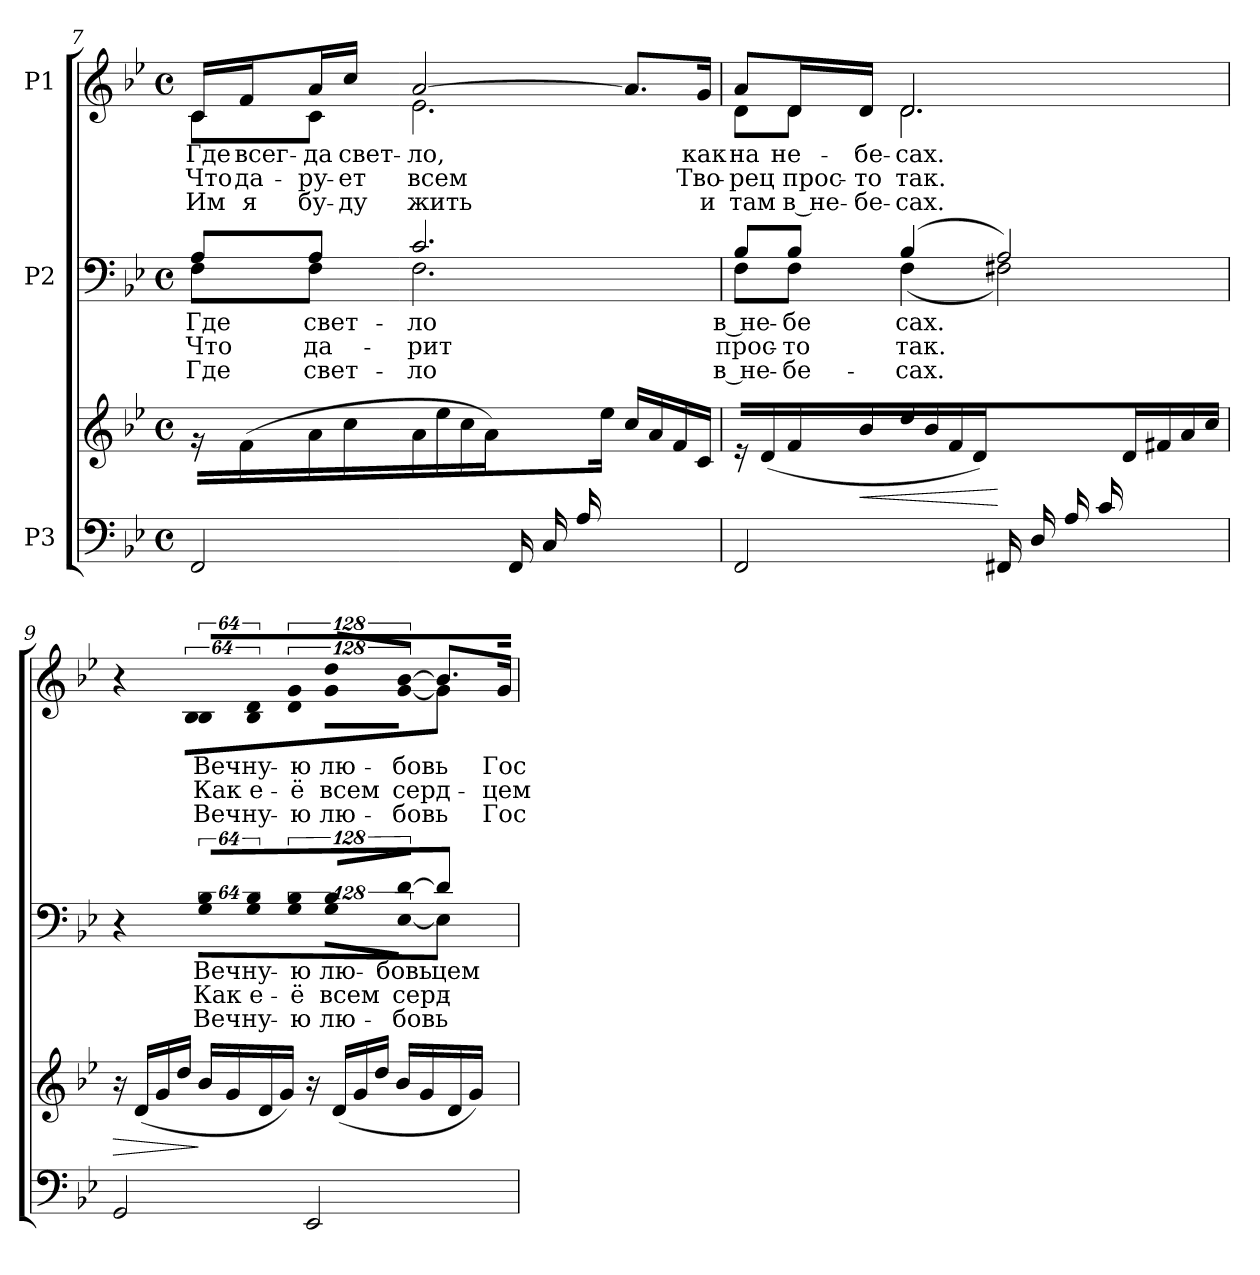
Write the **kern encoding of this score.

**kern	**kern	**dynam	**kern	**text	**text	**text	**kern	**text	**text	**text
*part3	*part3	*part3	*part2	*part2	*part2	*part2	*part1	*part1	*part1	*part1
*staff4	*staff3	*staff3/4	*staff2	*staff2	*staff2	*staff2	*staff1	*staff1	*staff1	*staff1
*I"P3	*	*	*I"P2	*	*	*	*I"P1	*	*	*
!!LO:PB:g=z
*clefF4	*clefG2	*	*clefF4	*	*	*	*clefG2	*	*	*
*k[b-e-]	*k[b-e-]	*	*k[b-e-]	*	*	*	*k[b-e-]	*	*	*
*g:	*g:	*	*g:	*	*	*	*g:	*	*	*
*M4/4	*M4/4	*	*M4/4	*	*	*	*M4/4	*	*	*
*met(c)	*met(c)	*	*met(c)	*	*	*	*met(c)	*	*	*
=7	=7	=7	=7	=7	=7	=7	=7	=7	=7	=7
*^	*	*	*^	*	*	*	*	*	*	*
!	!	!	!	!	!	!LO:LY:b:color=#000000	!LO:LY:b:color=#000000	!LO:LY:b:color=#000000	!	!	!	!
!	!	!	!	!	!	!	!	!	!	!LO:LY:b:color=#000000	!LO:LY:b:color=#000000	!LO:LY:b:color=#000000
*	*	*	*	*	*	*	*	*	*^	*	*	*
2ryy	2FFi/	16r	.	8Ai/L	8Fi\L	Где	Что	Где	16ci/LL	8ci\L	Где	Что	Им
!	!	!	!	!	!	!	!	!	!	!	!LO:LY:b:color=#000000	!LO:LY:b:color=#000000	!LO:LY:b:color=#000000
.	.	(16fi/LL	.	.	.	.	.	.	16fi/J	.	всег-	да-	я
!	!	!	!	!	!	!LO:LY:b:color=#000000	!LO:LY:b:color=#000000	!LO:LY:b:color=#000000	!	!	!	!	!
!	!	!	!	!	!	!	!	!	!	!	!LO:LY:b:color=#000000	!LO:LY:b:color=#000000	!LO:LY:b:color=#000000
.	.	16ai/	.	8Ai/J	8Fi\J	свет-	да-	свет-	16ai/L	8ci\J	-да	-ру-	бу-
!	!	!	!	!	!	!	!	!	!	!	!LO:LY:b:color=#000000	!LO:LY:b:color=#000000	!LO:LY:b:color=#000000
.	.	16cci/JJ	.	.	.	.	.	.	16cci/JJ	.	свет-	-ет	-ду
!	!	!	!	!	!	!LO:LY:b:color=#000000	!LO:LY:b:color=#000000	!LO:LY:b:color=#000000	!	!	!	!	!
!	!	!	!	!	!	!	!	!	!	!	!LO:LY:b:color=#000000	!LO:LY:b:color=#000000	!LO:LY:b:color=#000000
.	.	16ai\LL	.	2.ci/	2.Fi\	-ло	-рит	-ло	[>2ai/	2.e-i\	-ло,	всем	жить
.	.	16ee-i\	.	.	.	.	.	.	.	.	.	.	.
.	.	16cci\	.	.	.	.	.	.	.	.	.	.	.
.	.	16ai\JJ)	.	.	.	.	.	.	.	.	.	.	.
(16FFi/LL	4ryy	8.ryy	.	.	.	.	.	.	.	.	.	.	.
16Ci/	.	.	.	.	.	.	.	.	.	.	.	.	.
16Ai/	.	.	.	.	.	.	.	.	.	.	.	.	.
4ryy	.	16ee-i\JJ	.	.	.	.	.	.	.	.	.	.	.
.	16ryy	16cci/LL	.	.	.	.	.	.	8.ai/L]	.	.	.	.
.	8.ryy	16ai/	.	.	.	.	.	.	.	.	.	.	.
.	.	16fi/	.	.	.	.	.	.	.	.	.	.	.
!	!	!	!	!	!	!	!	!	!	!	!LO:LY:b:color=#000000	!LO:LY:b:color=#000000	!LO:LY:b:color=#000000
16ryy	.	16ci/JJ)	.	.	.	.	.	.	16gi/Jk	.	как	Тво-	и
=8	=8	=8	=8	=8	=8	=8	=8	=8	=8	=8	=8	=8	=8
!	!	!	!	!	!	!LO:LY:b:color=#000000	!LO:LY:b:color=#000000	!LO:LY:b:color=#000000	!	!	!	!	!
!	!	!	!	!	!	!	!	!	!	!	!LO:LY:b:color=#000000	!LO:LY:b:color=#000000	!LO:LY:b:color=#000000
2ryy	2FFi/	16r	.	8B-i/L	8Fi\L	в не-	прос-	в не-	8ai/L	8di\L	на	-рец	там
.	.	(16di/LL	.	.	.	.	.	.	.	.	.	.	.
!	!	!	!	!	!	!LO:LY:b:color=#000000	!LO:LY:b:color=#000000	!LO:LY:b:color=#000000	!	!	!	!	!
!	!	!	!	!	!	!	!	!	!	!	!LO:LY:b:color=#000000	!LO:LY:b:color=#000000	!LO:LY:b:color=#000000
.	.	16fi/	.	8B-i/J	8Fi\J	-бе	-то	-бе-	16di/L	8di\J	не-	прос-	в не-
!	!	!	!LO:HP:b	!	!	!	!	!	!	!	!	!	!
!	!	!	!	!	!	!	!	!	!	!	!LO:LY:b:color=#000000	!LO:LY:b:color=#000000	!LO:LY:b:color=#000000
.	.	16b-i/JJ	<	.	.	.	.	.	16di/JJ	.	-бе-	-то	-бе-
!	!	!	!	!	!	!LO:LY:b:color=#000000	!LO:LY:b:color=#000000	!LO:LY:b:color=#000000	!	!	!	!	!
!	!	!	!	!	!	!	!	!	!	!	!LO:LY:b:color=#000000	!LO:LY:b:color=#000000	!LO:LY:b:color=#000000
.	.	16ddi/LL	.	(4B-i/	(4Fi\	сах.	так.	-сах.	2.di/	2.di\	-сах.	так.	-сах.
.	.	16b-i/	.	.	.	.	.	.	.	.	.	.	.
.	.	16fi/	.	.	.	.	.	.	.	.	.	.	.
.	.	16di/JJ)	.	.	.	.	.	.	.	.	.	.	.
(16FF#Xi/LL	4ryy	4ryy	[	2Ai/)	2F#Xi\)	.	.	.	.	.	.	.	.
16Di/	.	.	.	.	.	.	.	.	.	.	.	.	.
16Ai/	.	.	.	.	.	.	.	.	.	.	.	.	.
16ci/	.	.	.	.	.	.	.	.	.	.	.	.	.
4ryy	4ryy	16di\	.	.	.	.	.	.	.	.	.	.	.
.	.	16f#Xi\	.	.	.	.	.	.	.	.	.	.	.
.	.	16ai/	.	.	.	.	.	.	.	.	.	.	.
.	.	16cci\JJ)	.	.	.	.	.	.	.	.	.	.	.
*v	*v	*	*	*	*	*	*	*	*	*	*	*	*
!!LO:LB:g=z	!!
=9	=9	=9	=9	=9	=9	=9	=9	=9	=9	=9	=9	=9
!	!	!LO:HP:b	!	!	!	!	!	!	!	!	!	!
2GGi/	16r	>	4r	4ryy	.	.	.	4r	4ryy	.	.	.
.	(16di/LL	.	.	.	.	.	.	.	.	.	.	.
.	16gi/	.	.	.	.	.	.	.	.	.	.	.
.	16ddi/JJ	.	.	.	.	.	.	.	.	.	.	.
!	!	!	!LO:N:vis=8	!LO:N:vis=8	!	!	!	!	!	!	!	!
!	!	!	!	!	!LO:LY:b:color=#000000	!LO:LY:b:color=#000000	!LO:LY:b:color=#000000	!LO:N:vis=8	!	!	!	!
!	!	!	!	!	!	!	!	!	!LO:N:vis=8	!LO:LY:b:color=#000000	!LO:LY:b:color=#000000	!LO:LY:b:color=#000000
.	16b-i/LL	]	512%51B-i/L	512%51Gi\L	Веч-	Как	Веч-	512%51B-i/L	512%51B-i\L	Веч-	Как	Веч-
.	16gi/	.	.	.	.	.	.	.	.	.	.	.
!	!	!	!LO:N:vis=8	!LO:N:vis=8	!	!	!	!	!	!	!	!
!	!	!	!	!	!LO:LY:b:color=#000000	!LO:LY:b:color=#000000	!LO:LY:b:color=#000000	!LO:N:vis=8	!	!	!	!
!	!	!	!	!	!	!	!	!	!LO:N:vis=8	!LO:LY:b:color=#000000	!LO:LY:b:color=#000000	!LO:LY:b:color=#000000
.	.	.	512%51B-i/	512%51Gi\	-ну-	е-	-ну-	512%51di/	512%51B-i\	-ну-	е-	-ну-
.	16di/	.	.	.	.	.	.	.	.	.	.	.
.	16gi/JJ)	.	.	.	.	.	.	.	.	.	.	.
!	!	!	!LO:N:vis=8	!LO:N:vis=8	!	!	!	!	!	!	!	!
!	!	!	!	!	!LO:LY:b:color=#000000	!LO:LY:b:color=#000000	!LO:LY:b:color=#000000	!LO:N:vis=8	!	!	!	!
!	!	!	!	!	!	!	!	!	!LO:N:vis=8	!LO:LY:b:color=#000000	!LO:LY:b:color=#000000	!LO:LY:b:color=#000000
.	.	.	1024%103B-i/J	1024%103Gi\J	-ю	-ё	-ю	1024%103gi/J	1024%103di\J	-ю	-ё	-ю
2EE-i/	16r	.	.	.	.	.	.	.	.	.	.	.
!	!	!	!LO:N:vis=8	!LO:N:vis=8	!	!	!	!	!	!	!	!
!	!	!	!	!	!LO:LY:b:color=#000000	!LO:LY:b:color=#000000	!LO:LY:b:color=#000000	!LO:N:vis=8	!	!	!	!
!	!	!	!	!	!	!	!	!	!LO:N:vis=8	!LO:LY:b:color=#000000	!LO:LY:b:color=#000000	!LO:LY:b:color=#000000
.	.	.	512%51B-i/L	512%51Gi\L	лю-	всем	лю-	512%51ddi/L	512%51gi\L	лю-	всем	лю-
.	(16di/LL	.	.	.	.	.	.	.	.	.	.	.
.	16gi/	.	.	.	.	.	.	.	.	.	.	.
!	!	!	!LO:N:vis=8	!LO:N:vis=8	!	!	!	!	!	!	!	!
!	!	!	!	!	!LO:LY:b:color=#000000	!LO:LY:b:color=#000000	!LO:LY:b:color=#000000	!LO:N:vis=8	!	!	!	!
!	!	!	!	!	!	!	!	!	!LO:N:vis=8	!LO:LY:b:color=#000000	!LO:LY:b:color=#000000	!LO:LY:b:color=#000000
.	.	.	[>1024%103di/J	[<1024%103E-i\J	-бовь	серд-	-бовь	[>1024%103b-i/J	[<1024%103gi\J	-бовь	серд-	-бовь
.	16ddi/JJ	.	.	.	.	.	.	.	.	.	.	.
!	!	!	!	!	!LO:LY:b:color=#000000	!	!	!	!	!	!	!
.	16b-i/LL	.	4di/]	4E-i\]	-цем	.	.	8.b-i/L]	4gi\]	.	.	.
.	16gi/	.	.	.	.	.	.	.	.	.	.	.
.	16di/	.	.	.	.	.	.	.	.	.	.	.
!	!	!	!	!	!	!	!	!	!	!LO:LY:b:color=#000000	!LO:LY:b:color=#000000	!LO:LY:b:color=#000000
.	16gi/JJ)	.	.	.	.	.	.	16gi/Jk	.	Гос-	-цем	Гос-
*	*	*	*v	*v	*	*	*	*	*	*	*	*
*	*	*	*	*	*	*	*v	*v	*	*	*
=	=	=	=	=	=	=	=	=	=	=
*-	*-	*-	*-	*-	*-	*-	*-	*-	*-	*-
